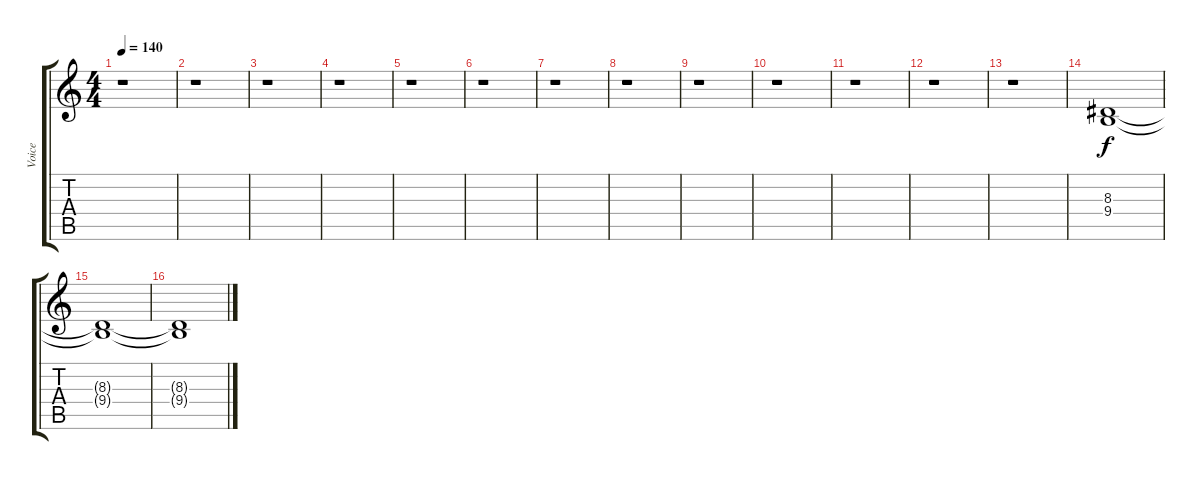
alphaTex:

\track ("Voice" "Voice") {instrument violin}
\staff {score tabs}
\tuning (E4 B3 G3 D3 A2 E2) {hide}
\ts (4 4)
\tempo 140
\clef g2
\ks c
r.1{dy f instrument violin} |
r.1 |
r.1 |
r.1 |
r.1 |
r.1 |
r.1 |
r.1 |
r.1 |
r.1 |
r.1 |
r.1 |
r.1 |
(8.3 9.4).1 |
(8.3{t} 9.4{t}).1 |
(8.3{t} 9.4{t}).1
